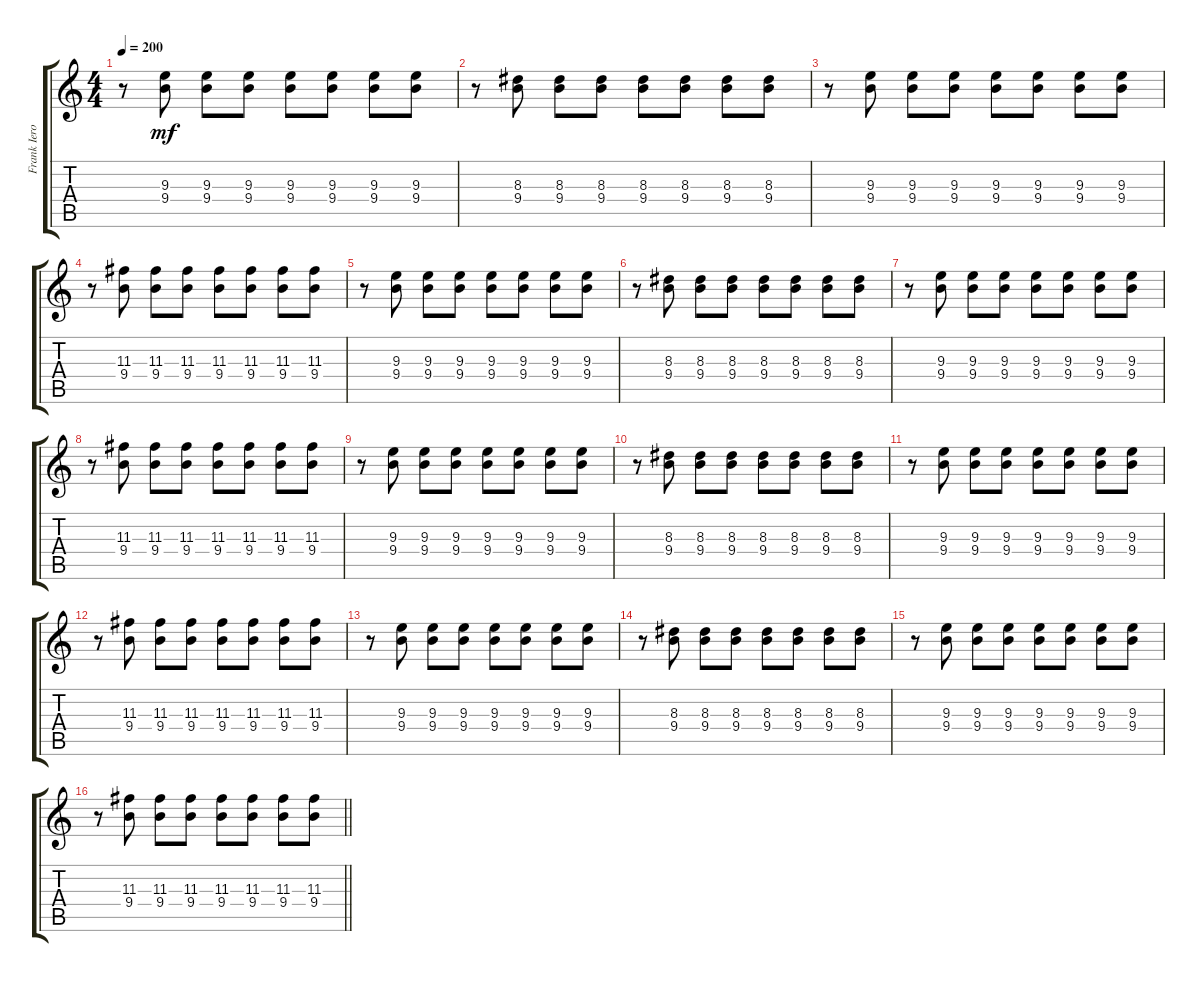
\track ("Frank Iero" "Frank Iero") {instrument overdrivenguitar}
\staff {score tabs}
\tuning (E4 B3 G3 D3 A2 D2) {hide}
\ts (4 4)
\tempo 200
\clef g2
\ks c
r.8{dy f} (9.3 9.4).8{dy mf} (9.3 9.4).8 (9.3 9.4).8 (9.3 9.4).8 (9.3 9.4).8 (9.3 9.4).8 (9.3 9.4).8 |
r.8 (8.3 9.4).8 (8.3 9.4).8 (8.3 9.4).8 (8.3 9.4).8 (8.3 9.4).8 (8.3 9.4).8 (8.3 9.4).8 |
r.8 (9.3 9.4).8 (9.3 9.4).8 (9.3 9.4).8 (9.3 9.4).8 (9.3 9.4).8 (9.3 9.4).8 (9.3 9.4).8 |
r.8 (11.3 9.4).8 (11.3 9.4).8 (11.3 9.4).8 (11.3 9.4).8 (11.3 9.4).8 (11.3 9.4).8 (11.3 9.4).8 |
r.8 (9.3 9.4).8 (9.3 9.4).8 (9.3 9.4).8 (9.3 9.4).8 (9.3 9.4).8 (9.3 9.4).8 (9.3 9.4).8 |
r.8 (8.3 9.4).8 (8.3 9.4).8 (8.3 9.4).8 (8.3 9.4).8 (8.3 9.4).8 (8.3 9.4).8 (8.3 9.4).8 |
r.8 (9.3 9.4).8 (9.3 9.4).8 (9.3 9.4).8 (9.3 9.4).8 (9.3 9.4).8 (9.3 9.4).8 (9.3 9.4).8 |
r.8 (11.3 9.4).8 (11.3 9.4).8 (11.3 9.4).8 (11.3 9.4).8 (11.3 9.4).8 (11.3 9.4).8 (11.3 9.4).8 |
r.8 (9.3 9.4).8 (9.3 9.4).8 (9.3 9.4).8 (9.3 9.4).8 (9.3 9.4).8 (9.3 9.4).8 (9.3 9.4).8 |
r.8 (8.3 9.4).8 (8.3 9.4).8 (8.3 9.4).8 (8.3 9.4).8 (8.3 9.4).8 (8.3 9.4).8 (8.3 9.4).8 |
r.8 (9.3 9.4).8 (9.3 9.4).8 (9.3 9.4).8 (9.3 9.4).8 (9.3 9.4).8 (9.3 9.4).8 (9.3 9.4).8 |
r.8 (11.3 9.4).8 (11.3 9.4).8 (11.3 9.4).8 (11.3 9.4).8 (11.3 9.4).8 (11.3 9.4).8 (11.3 9.4).8 |
r.8 (9.3 9.4).8 (9.3 9.4).8 (9.3 9.4).8 (9.3 9.4).8 (9.3 9.4).8 (9.3 9.4).8 (9.3 9.4).8 |
r.8 (8.3 9.4).8 (8.3 9.4).8 (8.3 9.4).8 (8.3 9.4).8 (8.3 9.4).8 (8.3 9.4).8 (8.3 9.4).8 |
r.8 (9.3 9.4).8 (9.3 9.4).8 (9.3 9.4).8 (9.3 9.4).8 (9.3 9.4).8 (9.3 9.4).8 (9.3 9.4).8 |
\barLineRight lightlight
r.8 (11.3 9.4).8 (11.3 9.4).8 (11.3 9.4).8 (11.3 9.4).8 (11.3 9.4).8 (11.3 9.4).8 (11.3 9.4).8
